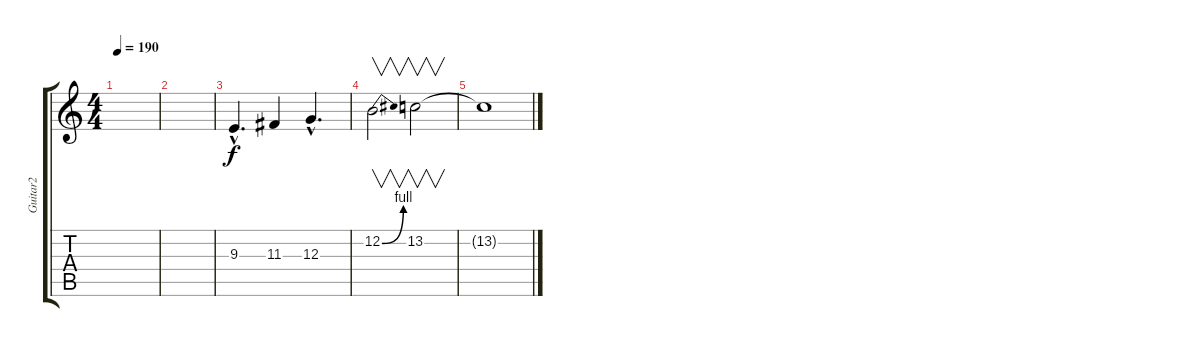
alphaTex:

\track ("Guitar2" "Guitar2") {instrument lead2sawtooth}
\staff {score tabs}
\tuning (E4 B3 G3 D3 A2 E2) {hide}
\ts (4 4)
\tempo 190
\clef g2
\ks c
|
|
9.3{hac}.4{d} 11.3.4 12.3{hac}.4{d} |
12.2{be (bend 0 0 60 4)}.2{v} 13.2.2{v} |
13.2{t}.1
